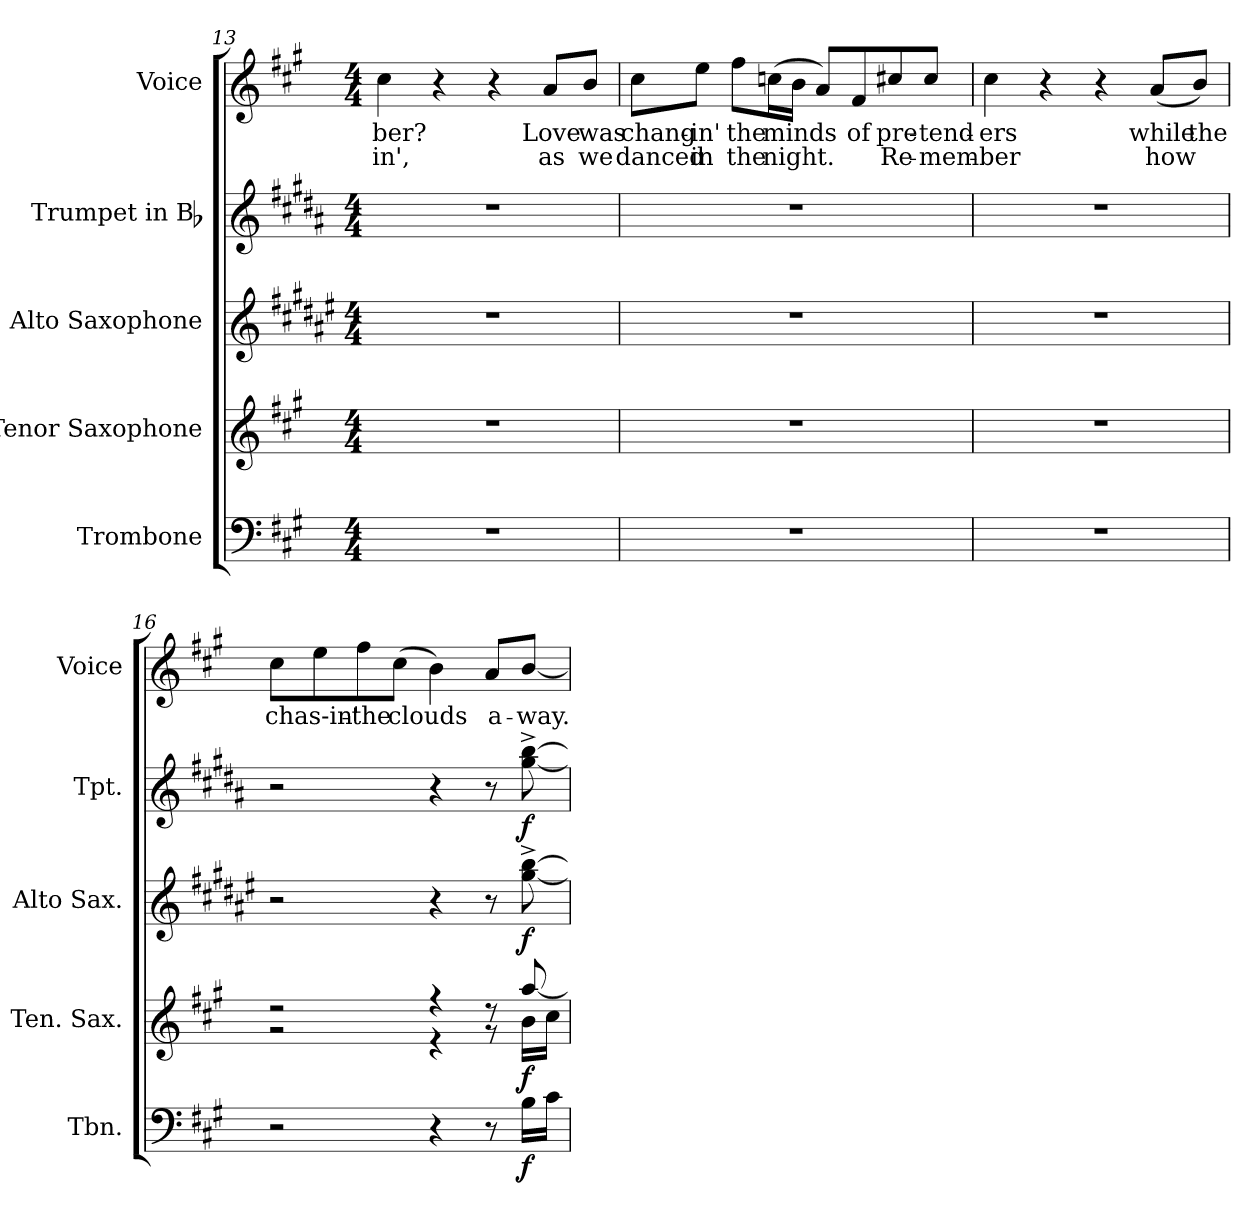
**kern	**dynam	**kern	**dynam	**kern	**dynam	**kern	**dynam	**kern	**text	**text
*part5	*part5	*part4	*part4	*part3	*part3	*part2	*part2	*part1	*part1	*part1
*staff5	*staff5	*staff4	*staff4	*staff3	*staff3	*staff2	*staff2	*staff1	*staff1	*staff1
*I"Trombone	*	*I"Tenor Saxophone	*	*I"Alto Saxophone	*	*I"Trumpet in Bb	*	*I"Voice	*	*
*I'Tbn.	*	*I'Ten. Sax.	*	*I'Alto Sax.	*	*I'Tpt.	*	*I'Voice	*	*
*clefF4	*	*clefG2	*	*clefG2	*	*clefG2	*	*clefG2	*	*
*	*	*ITrd8c14	*	*ITrd5c9	*	*ITrd1c2	*	*	*	*
*k[f#c#g#]	*	*k[f#c#g#]	*	*k[f#c#g#]	*	*k[f#c#g#]	*	*k[f#c#g#]	*	*
*A:	*	*A:	*	*A:	*	*A:	*	*A:	*	*
*M4/4	*	*M4/4	*	*M4/4	*	*M4/4	*	*M4/4	*	*
=13	=13	=13	=13	=13	=13	=13	=13	=13	=13	=13
!	!	!	!	!	!	!	!	!	!LO:LY:b:color=#000000	!LO:LY:b:color=#000000
1r	.	1r	.	1r	.	1r	.	4cc#i\	ber?	in',
.	.	.	.	.	.	.	.	4r	.	.
.	.	.	.	.	.	.	.	4r	.	.
!	!	!	!	!	!	!	!	!	!LO:LY:b:color=#000000	!LO:LY:b:color=#000000
.	.	.	.	.	.	.	.	8ai/L	Love	as
!	!	!	!	!	!	!	!	!	!LO:LY:b:color=#000000	!LO:LY:b:color=#000000
.	.	.	.	.	.	.	.	8bi/J	was	we
!!LO:LB:g=z
=14	=14	=14	=14	=14	=14	=14	=14	=14	=14	=14
!	!	!	!	!	!	!	!	!	!LO:LY:b:color=#000000	!LO:LY:b:color=#000000
1r	.	1r	.	1r	.	1r	.	8cc#i\L	chang-	danced
!	!	!	!	!	!	!	!	!	!LO:LY:b:color=#000000	!LO:LY:b:color=#000000
.	.	.	.	.	.	.	.	8eei\J	in'	in
!	!	!	!	!	!	!	!	!	!LO:LY:b:color=#000000	!LO:LY:b:color=#000000
.	.	.	.	.	.	.	.	8ff#i\L	the	the
!	!	!	!	!	!	!	!	!	!LO:LY:b:color=#000000	!LO:LY:b:color=#000000
.	.	.	.	.	.	.	.	(16ccni\L	minds	night.
.	.	.	.	.	.	.	.	16bi\JJ	.	.
.	.	.	.	.	.	.	.	8ai/L)	.	.
!	!	!	!	!	!	!	!	!	!LO:LY:b:color=#000000	!
.	.	.	.	.	.	.	.	8f#i/	of	.
!	!	!	!	!	!	!	!	!	!LO:LY:b:color=#000000	!LO:LY:b:color=#000000
.	.	.	.	.	.	.	.	8cc#Xi/	pre-	Re-
!	!	!	!	!	!	!	!	!	!LO:LY:b:color=#000000	!LO:LY:b:color=#000000
.	.	.	.	.	.	.	.	8cc#i/J	tend-	mem-
=15	=15	=15	=15	=15	=15	=15	=15	=15	=15	=15
!	!	!	!	!	!	!	!	!	!LO:LY:b:color=#000000	!LO:LY:b:color=#000000
1r	.	1r	.	1r	.	1r	.	4cc#i\	ers	ber
.	.	.	.	.	.	.	.	4r	.	.
.	.	.	.	.	.	.	.	4r	.	.
!	!	!	!	!	!	!	!	!	!LO:LY:b:color=#000000	!LO:LY:b:color=#000000
.	.	.	.	.	.	.	.	(8ai/L	while	how
!	!	!	!	!	!	!	!	!	!LO:LY:b:color=#000000	!
.	.	.	.	.	.	.	.	8bi/J)	the	.
=16	=16	=16	=16	=16	=16	=16	=16	=16	=16	=16
*	*	*^	*	*	*	*	*	*	*	*
!	!	!	!	!	!	!	!	!	!	!LO:LY:b:color=#000000	!
2r	.	2r	2r	.	2r	.	2r	.	8cc#i\L	chas-in'-	.
.	.	.	.	.	.	.	.	.	8eei\	.	.
!	!	!	!	!	!	!	!	!	!	!LO:LY:b:color=#000000	!
.	.	.	.	.	.	.	.	.	8ff#i\	the	.
!	!	!	!	!	!	!	!	!	!	!LO:LY:b:color=#000000	!
.	.	.	.	.	.	.	.	.	(8cc#i\J	clouds	.
4r	.	4r	4r	.	4r	.	4r	.	4bi\)	.	.
!	!	!	!	!	!	!	!	!	!	!LO:LY:b:color=#000000	!
8r	.	8r	8r	.	8r	.	8r	.	8ai/L	a-	.
!	!	!	!	!	!	!	!	!	!	!LO:LY:b:color=#000000	!
16Bi\LL	f	16Bi\LL	[8ai/	f	[8bi\^ [8ddi^	f	[8ff#i\^ [8aai^	f	[8bi/J	way._	.
16c#i\JJ	.	16c#i\JJ	.	.	.	.	.	.	.	.	.
*	*	*v	*v	*	*	*	*	*	*	*	*
=	=	=	=	=	=	=	=	=	=	=
*-	*-	*-	*-	*-	*-	*-	*-	*-	*-	*-
